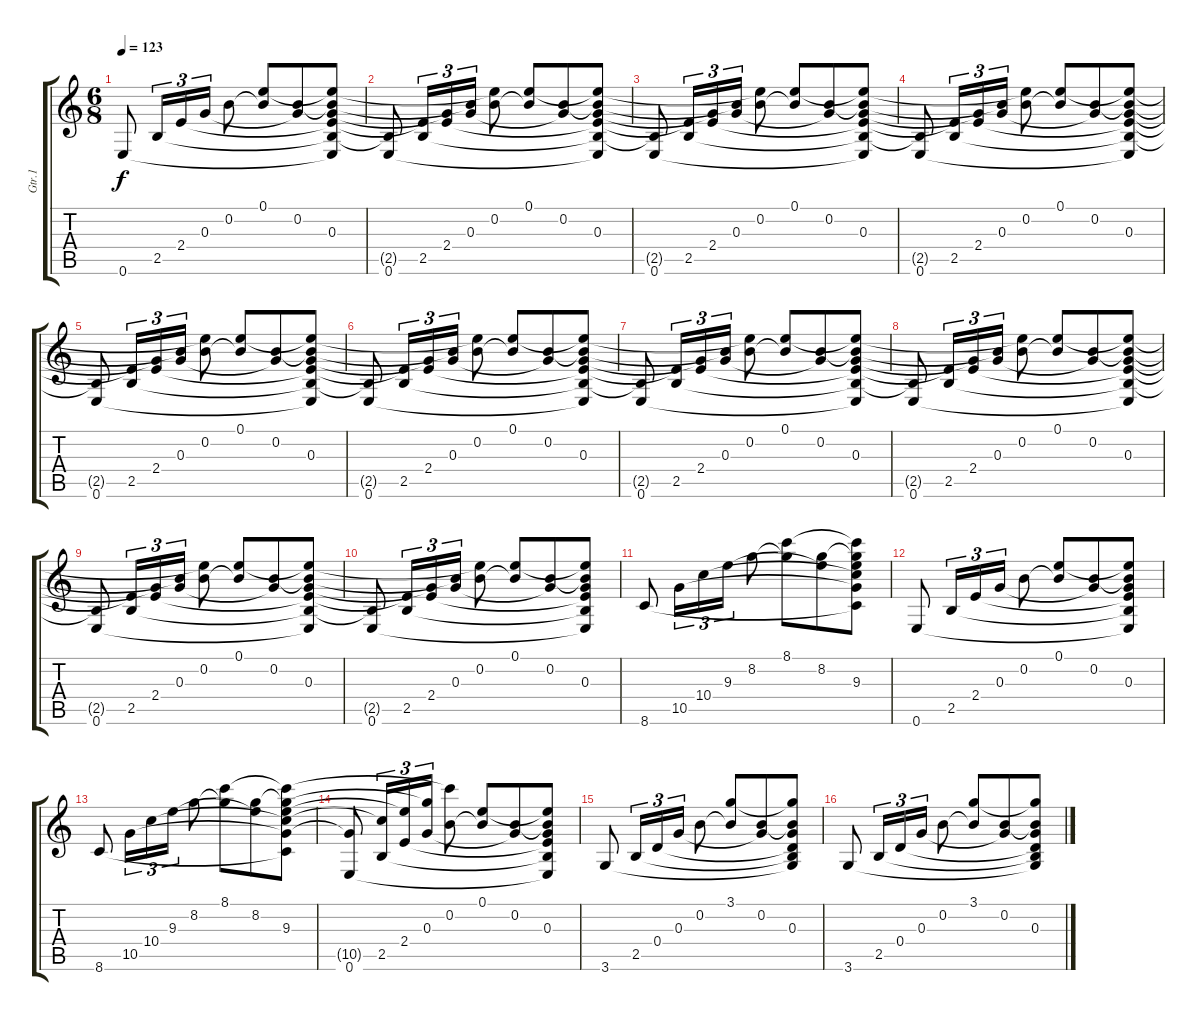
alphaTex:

\track ("Gtr.1" "Gtr.1") {instrument acousticguitarnylon}
\staff {score tabs}
\tuning (E4 B3 G3 D3 A2 E2) {hide}
\ts (6 8)
\tempo 123
\clef g2
\ks c
0.6.8{dy f instrument acousticguitarnylon} 2.5.16{tu (3 2)} 2.4.16{tu (3 2)} 0.3.16{tu (3 2)} 0.2.8 (0.1 0.2{t}).8 (0.2 0.3{t}).8 (0.1{t} 0.2{t} 0.3 2.4{t} 2.5{t} 0.6{t}).8 |
(2.5{t} 0.6).8 (2.4{t} 2.5).16{tu (3 2)} (0.3{t} 2.4).16{tu (3 2)} (0.2{t} 0.3).16{tu (3 2)} (0.1{t} 0.2).8 (0.1 0.2{t}).8 (0.2 0.3{t}).8 (0.1{t} 0.2{t} 0.3 2.4{t} 2.5{t} 0.6{t}).8 |
(2.5{t} 0.6).8 (2.4{t} 2.5).16{tu (3 2)} (0.3{t} 2.4).16{tu (3 2)} (0.2{t} 0.3).16{tu (3 2)} (0.1{t} 0.2).8 (0.1 0.2{t}).8 (0.2 0.3{t}).8 (0.1{t} 0.2{t} 0.3 2.4{t} 2.5{t} 0.6{t}).8 |
(2.5{t} 0.6).8 (2.4{t} 2.5).16{tu (3 2)} (0.3{t} 2.4).16{tu (3 2)} (0.2{t} 0.3).16{tu (3 2)} (0.1{t} 0.2).8 (0.1 0.2{t}).8 (0.2 0.3{t}).8 (0.1{t} 0.2{t} 0.3 2.4{t} 2.5{t} 0.6{t}).8 |
(2.5{t} 0.6).8 (2.4{t} 2.5).16{tu (3 2)} (0.3{t} 2.4).16{tu (3 2)} (0.2{t} 0.3).16{tu (3 2)} (0.1{t} 0.2).8 (0.1 0.2{t}).8 (0.2 0.3{t}).8 (0.1{t} 0.2{t} 0.3 2.4{t} 2.5{t} 0.6{t}).8 |
(2.5{t} 0.6).8 (2.4{t} 2.5).16{tu (3 2)} (0.3{t} 2.4).16{tu (3 2)} (0.2{t} 0.3).16{tu (3 2)} (0.1{t} 0.2).8 (0.1 0.2{t}).8 (0.2 0.3{t}).8 (0.1{t} 0.2{t} 0.3 2.4{t} 2.5{t} 0.6{t}).8 |
(2.5{t} 0.6).8 (2.4{t} 2.5).16{tu (3 2)} (0.3{t} 2.4).16{tu (3 2)} (0.2{t} 0.3).16{tu (3 2)} (0.1{t} 0.2).8 (0.1 0.2{t}).8 (0.2 0.3{t}).8 (0.1{t} 0.2{t} 0.3 2.4{t} 2.5{t} 0.6{t}).8 |
(2.5{t} 0.6).8 (2.4{t} 2.5).16{tu (3 2)} (0.3{t} 2.4).16{tu (3 2)} (0.2{t} 0.3).16{tu (3 2)} (0.1{t} 0.2).8 (0.1 0.2{t}).8 (0.2 0.3{t}).8 (0.1{t} 0.2{t} 0.3 2.4{t} 2.5{t} 0.6{t}).8 |
(2.5{t} 0.6).8 (2.4{t} 2.5).16{tu (3 2)} (0.3{t} 2.4).16{tu (3 2)} (0.2{t} 0.3).16{tu (3 2)} (0.1{t} 0.2).8 (0.1 0.2{t}).8 (0.2 0.3{t}).8 (0.1{t} 0.2{t} 0.3 2.4{t} 2.5{t} 0.6{t}).8 |
(2.5{t} 0.6).8 (2.4{t} 2.5).16{tu (3 2)} (0.3{t} 2.4).16{tu (3 2)} (0.2{t} 0.3).16{tu (3 2)} (0.1{t} 0.2).8 (0.1 0.2{t}).8 (0.2 0.3{t}).8 (0.1{t} 0.2{t} 0.3 2.4{t} 2.5{t} 0.6{t}).8 |
8.6.8 10.5.16{tu (3 2)} 10.4.16{tu (3 2)} 9.3.16{tu (3 2)} 8.2.8 (8.1 8.2{t}).8 (8.2 9.3{t}).8 (8.1{t} 8.2{t} 9.3 10.4{t} 10.5{t} 8.6{t}).8 |
0.6.8 2.5.16{tu (3 2)} 2.4.16{tu (3 2)} 0.3.16{tu (3 2)} 0.2.8 (0.1 0.2{t}).8 (0.2 0.3{t}).8 (0.1{t} 0.2{t} 0.3 2.4{t} 2.5{t} 0.6{t}).8 |
8.6.8 10.5.16{tu (3 2)} 10.4.16{tu (3 2)} 9.3.16{tu (3 2)} 8.2.8 (8.1 8.2{t}).8 (8.2 9.3{t}).8 (8.1{t} 8.2{t} 9.3 10.4{t} 10.5{t} 8.6{t}).8 |
(10.5{t} 0.6).8 (10.4{t} 2.5).16{tu (3 2)} (9.3{t} 2.4).16{tu (3 2)} (8.2{t} 0.3).16{tu (3 2)} (8.1{t} 0.2).8 (0.1 0.2{t}).8 (0.2 0.3{t}).8 (0.1{t} 0.2{t} 0.3 2.4{t} 2.5{t} 0.6{t}).8 |
3.6.8 2.5.16{tu (3 2)} 0.4.16{tu (3 2)} 0.3.16{tu (3 2)} 0.2.8 (3.1 0.2{t}).8 (0.2 0.3{t}).8 (3.1{t} 0.2{t} 0.3 0.4{t} 2.5{t} 3.6{t}).8 |
3.6.8 2.5.16{tu (3 2)} 0.4.16{tu (3 2)} 0.3.16{tu (3 2)} 0.2.8 (3.1 0.2{t}).8 (0.2 0.3{t}).8 (3.1{t} 0.2{t} 0.3 0.4{t} 2.5{t} 3.6{t}).8
